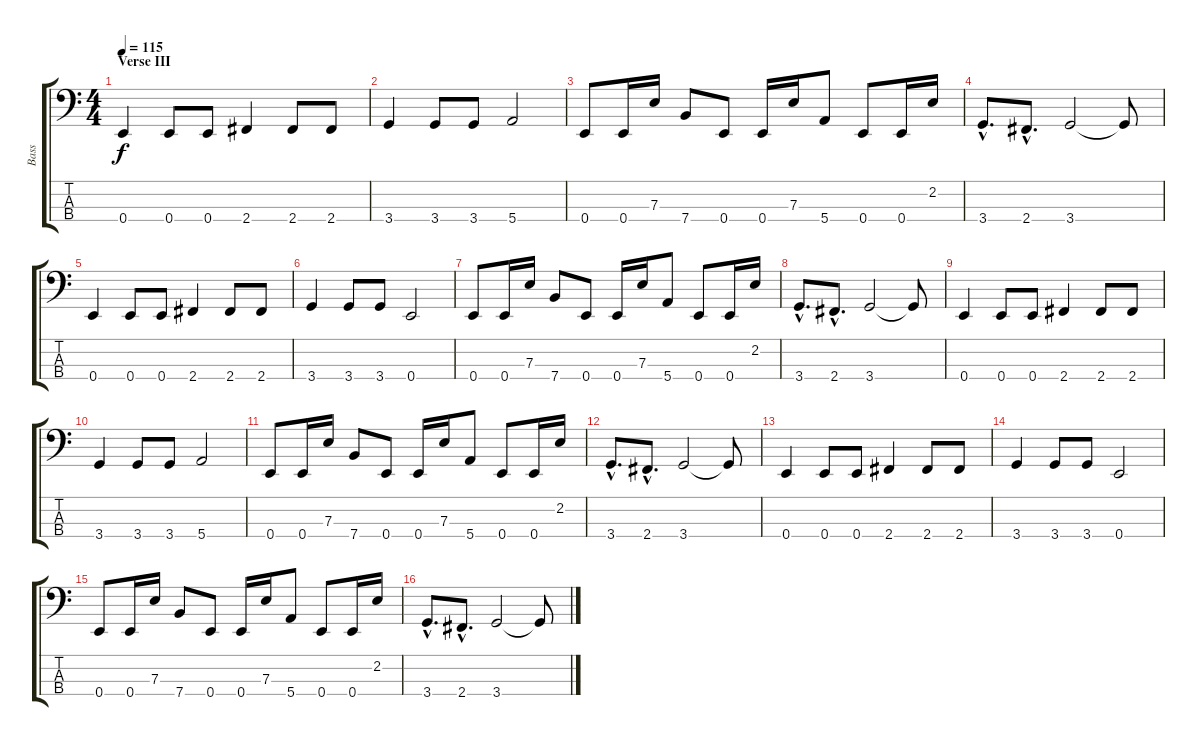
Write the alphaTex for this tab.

\track ("Bass" "Bass") {instrument electricbassfinger}
\staff {score tabs}
\tuning (G2 D2 A1 E1) {hide}
\ts (4 4)
\section ("" "Verse III")
\tempo 115
\clef f4
\ks c
0.4.4{dy f} 0.4.8 0.4.8 2.4.4 2.4.8 2.4.8 |
3.4.4 3.4.8 3.4.8 5.4.2 |
0.4.8 0.4.16 7.3.16 7.4.8 0.4.8 0.4.16 7.3.16 5.4.8 0.4.8 0.4.16 2.2.16 |
3.4{hac}.8{d} 2.4{hac}.8{d} 3.4.2 3.4{t}.8 |
0.4.4 0.4.8 0.4.8 2.4.4 2.4.8 2.4.8 |
3.4.4 3.4.8 3.4.8 0.4.2 |
0.4.8 0.4.16 7.3.16 7.4.8 0.4.8 0.4.16 7.3.16 5.4.8 0.4.8 0.4.16 2.2.16 |
3.4{hac}.8{d} 2.4{hac}.8{d} 3.4.2 3.4{t}.8 |
0.4.4 0.4.8 0.4.8 2.4.4 2.4.8 2.4.8 |
3.4.4 3.4.8 3.4.8 5.4.2 |
0.4.8 0.4.16 7.3.16 7.4.8 0.4.8 0.4.16 7.3.16 5.4.8 0.4.8 0.4.16 2.2.16 |
3.4{hac}.8{d} 2.4{hac}.8{d} 3.4.2 3.4{t}.8 |
0.4.4 0.4.8 0.4.8 2.4.4 2.4.8 2.4.8 |
3.4.4 3.4.8 3.4.8 0.4.2 |
0.4.8 0.4.16 7.3.16 7.4.8 0.4.8 0.4.16 7.3.16 5.4.8 0.4.8 0.4.16 2.2.16 |
3.4{hac}.8{d} 2.4{hac}.8{d} 3.4.2 3.4{t}.8
